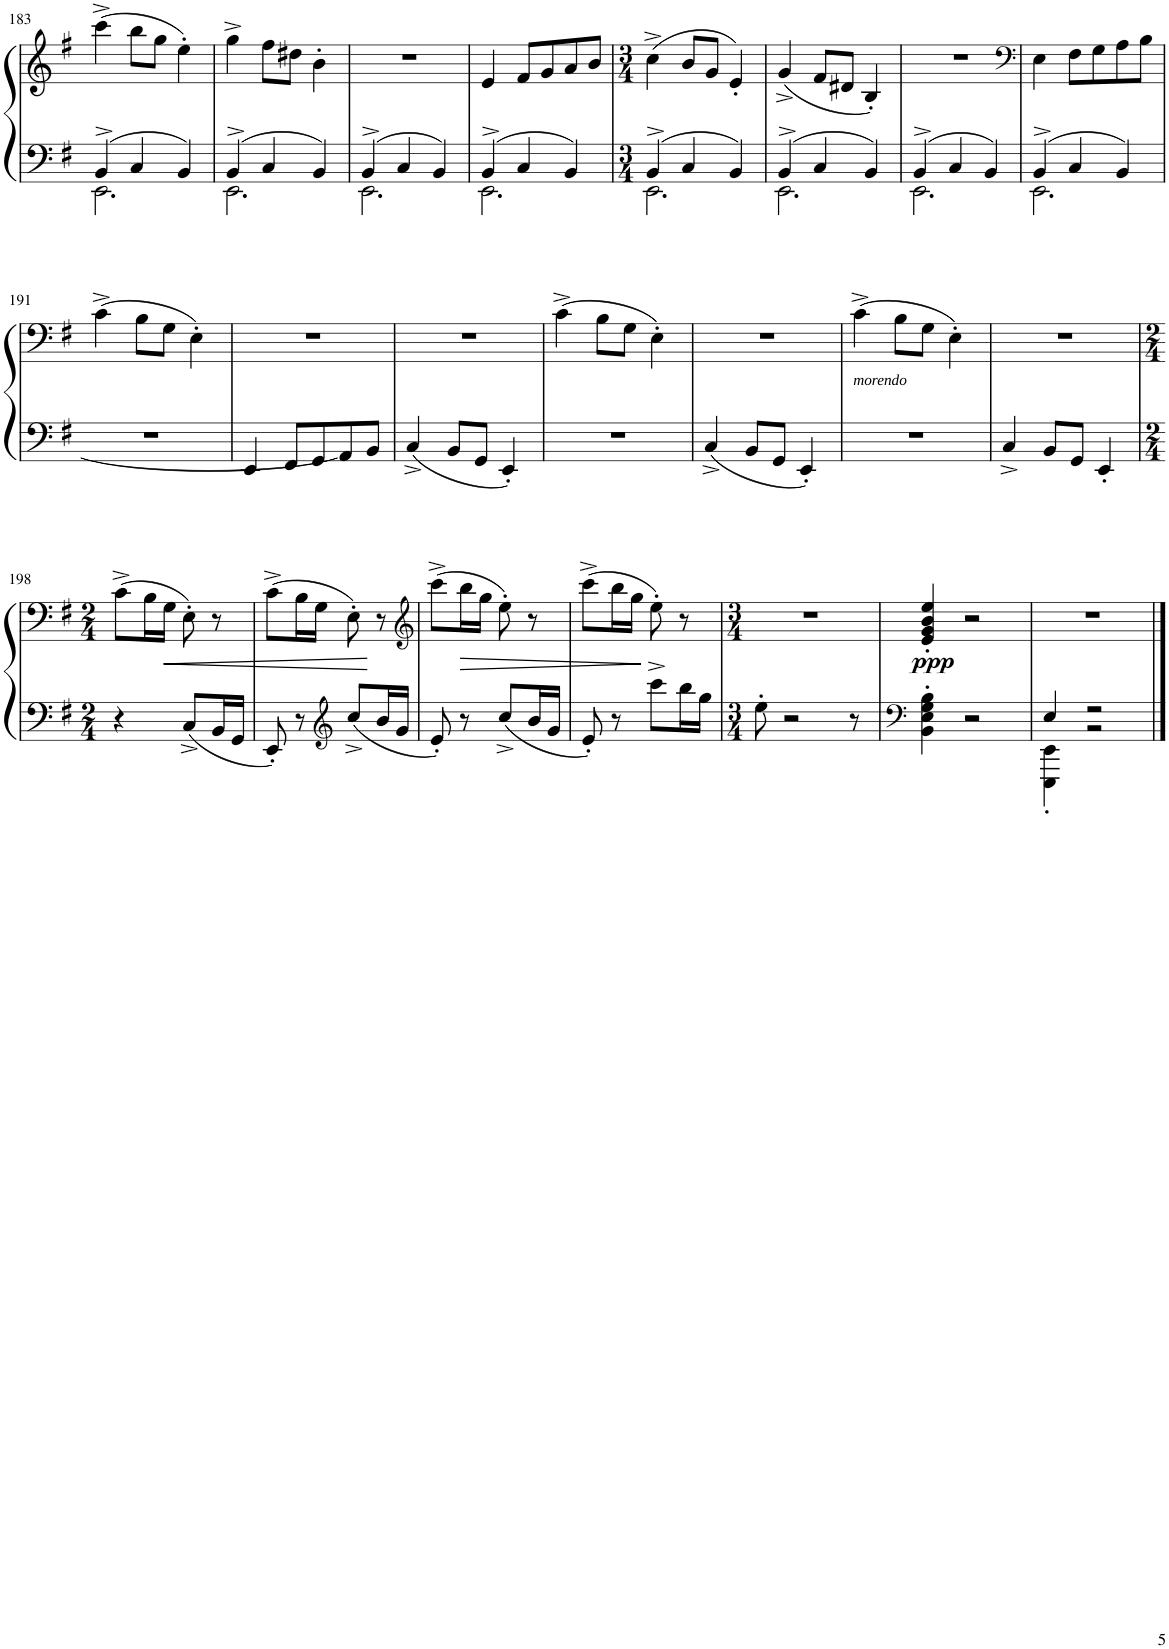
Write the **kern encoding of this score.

**kern	**kern	**dynam
*part1	*part1	*part1
*staff2	*staff1	*staff1/2
*I"Midi_1	*	*
!!LO:PB:g=z
*clefF4	*clefG2	*
*k[f#]	*k[f#]	*
*M3/4	*M3/4	*
=183	=183	=183
*^	*	*
4BB^/	2.EE\	(4ccc^\	.
4C/	.	8bb\L	.
.	.	8gg\J	.
4BB/	.	4ee'\)	.
=184	=184	=184	=184
4BB^/	2.EE\	4gg^\	.
4C/	.	8ff#\L	.
.	.	8dd#X\J	.
4BB/	.	4b'\	.
=185	=185	=185	=185
4BB^/	2.EE\	2.r	.
4C/	.	.	.
4BB/	.	.	.
=186	=186	=186	=186
4BB^/	2.EE\	4e/	.
4C/	.	8f#/L	.
.	.	8g/	.
4BB/	.	8a/	.
.	.	8b/J	.
=187	=187	=187	=187
*M3/4	*	*M3/4	*
4BB^/	2.EE\	(4cc^\	.
4C/	.	8b/L	.
.	.	8g/J	.
4BB/	.	4e'/)	.
=188	=188	=188	=188
4BB^/	2.EE\	(4g^/	.
4C/	.	8f#/L	.
.	.	8d#X/J	.
4BB/	.	4B'/)	.
=189	=189	=189	=189
4BB^/	2.EE\	2.r	.
4C/	.	.	.
4BB/	.	.	.
=190	=190	=190	=190
*	*	*clefF4	*
4BB^/	2.EE\	4E\	.
4C/	.	8F#\L	.
.	.	8G\	.
4BB/	.	8A\	.
.	.	8B\J	.
!!LO:LB:g=z
=191	=191	=191	=191
2.r	2ryy	(4c^\	.
.	.	8B\L	.
.	.	8G\J	.
.	4ryy	4E'\)	.
=192	=192	=192	=192
4EE/	2ryy	2.r	.
8FF#/L	.	.	.
8GG/	.	.	.
8AA/]	4ryy	.	.
8BB/J	.	.	.
=193	=193	=193	=193
4C^/	2ryy	2.r	.
8BB/L	.	.	.
8GG/J	.	.	.
4EE'/	4ryy	.	.
=194	=194	=194	=194
2.r	2ryy	(4c^\	.
.	.	8B\L	.
.	.	8G\J	.
.	4ryy	4E'\)	.
=195	=195	=195	=195
4C^/	2ryy	2.r	.
8BB/L	.	.	.
8GG/J	.	.	.
4EE'/	4ryy	.	.
=196	=196	=196	=196
!LO:TX:a:i:t=morendo	!	!	!
2.r	2ryy	(4c^\	.
.	.	8B\L	.
.	.	8G\J	.
.	4ryy	4E'\)	.
=197	=197	=197	=197
4C^/	2ryy	2.r	.
8BB/L	.	.	.
8GG/J	.	.	.
4EE'/	4ryy	.	.
!!LO:LB:g=z
=198	=198	=198	=198
*M2/4	*	*M2/4	*
4r	2ryy	(8c^\L	.
.	.	16B\L	.
!	!	!	!LO:HP:b
.	.	16G\JJ	<
8C^/L	.	8E'\)	.
16BB/L	.	8r	.
16GG/JJ	.	.	.
=199	=199	=199	=199
8EE'/	4ryy	(8c^\L	.
8r	.	16B\L	.
.	.	16G\JJ	.
*clefG2	*	*	*
8cc^/L	4ryy	8E'\)	.
16b/L	.	8r	[
16g/JJ	.	.	.
=200	=200	=200	=200
*	*	*clefG2	*
8e'/	2ryy	(8ccc^\L	.
!	!	!	!LO:HP:b
8r	.	16bb\L	>
.	.	16gg\JJ	.
8cc^/L	.	8ee'\)	.
16b/L	.	8r	.
16g/JJ	.	.	.
=201	=201	=201	=201
8e'/	2ryy	(8ccc^\L	.
8r	.	16bb\L	.
.	.	16gg\JJ	.
8ccc^\L	.	8ee'\)	]
16bb\L	.	8r	.
16gg\JJ	.	.	.
*v	*v	*	*
=202	=202	=202
*M3/4	*M3/4	*
8ee'\	2.r	.
2r	.	.
8r	.	.
=203	=203	=203
*clefF4	*	*
!	!	!LO:DY:b
4BB\' 4E\' 4G\' 4B\'	4e/' 4g/' 4b/' 4ee/'	ppp
2r	2r	.
=204	=204	=204
*^	*	*
4E/	4EEE\' 4EE\'	2.r	.
2r	2r	.	.
*v	*v	*	*
==	==	==
*-	*-	*-
